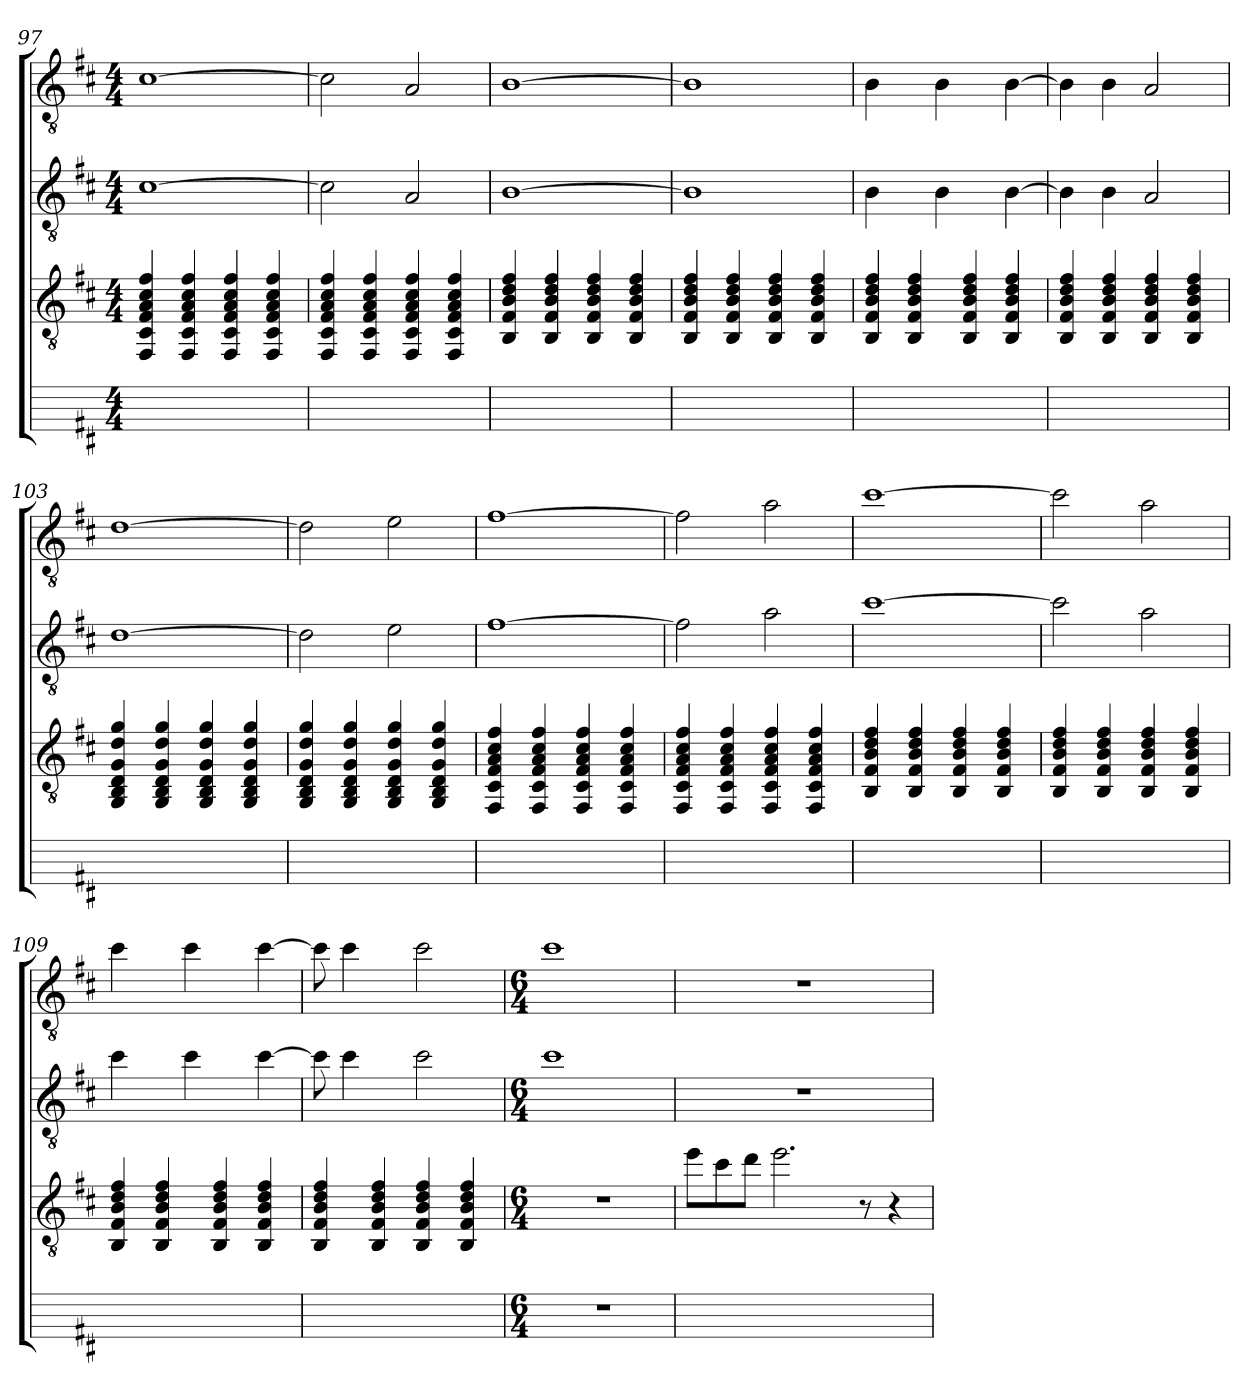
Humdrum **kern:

**kern	**kern	**kern	**kern
*part4	*part3	*part2	*part1
*staff4	*staff3	*staff2	*staff1
*	*clefGv2	*clefGv2	*clefGv2
*k[f#c#]	*k[f#c#]	*k[f#c#]	*k[f#c#]
*M4/4	*M4/4	*M4/4	*M4/4
=97	=97	=97	=97
1ryy	4FF#/ 4C#/ 4F#/ 4A/ 4c#/ 4f#/	[1c#	[1c#
.	4FF#/ 4C#/ 4F#/ 4A/ 4c#/ 4f#/	.	.
.	4FF#/ 4C#/ 4F#/ 4A/ 4c#/ 4f#/	.	.
.	4FF#/ 4C#/ 4F#/ 4A/ 4c#/ 4f#/	.	.
=98	=98	=98	=98
1ryy	4FF#/ 4C#/ 4F#/ 4A/ 4c#/ 4f#/	2c#]	2c#]
.	4FF#/ 4C#/ 4F#/ 4A/ 4c#/ 4f#/	.	.
.	4FF#/ 4C#/ 4F#/ 4A/ 4c#/ 4f#/	2A	2A
.	4FF#/ 4C#/ 4F#/ 4A/ 4c#/ 4f#/	.	.
!!LO:LB:g=z
=99	=99	=99	=99
1ryy	4BB/ 4F#/ 4B/ 4d/ 4f#/	[1B	[1B
.	4BB/ 4F#/ 4B/ 4d/ 4f#/	.	.
.	4BB/ 4F#/ 4B/ 4d/ 4f#/	.	.
.	4BB/ 4F#/ 4B/ 4d/ 4f#/	.	.
=100	=100	=100	=100
1ryy	4BB/ 4F#/ 4B/ 4d/ 4f#/	1B]	1B]
.	4BB/ 4F#/ 4B/ 4d/ 4f#/	.	.
.	4BB/ 4F#/ 4B/ 4d/ 4f#/	.	.
.	4BB/ 4F#/ 4B/ 4d/ 4f#/	.	.
=101	=101	=101	=101
!	!	!LO:N:vis=4	!LO:N:vis=4
1ryy	4BB/ 4F#/ 4B/ 4d/ 4f#/	4.B	4.B
.	4BB/ 4F#/ 4B/ 4d/ 4f#/	.	.
!	!	!LO:N:vis=4	!LO:N:vis=4
.	.	4.B	4.B
.	4BB/ 4F#/ 4B/ 4d/ 4f#/	.	.
.	4BB/ 4F#/ 4B/ 4d/ 4f#/	[4B	[4B
=102	=102	=102	=102
1ryy	4BB/ 4F#/ 4B/ 4d/ 4f#/	4B]	4B]
.	4BB/ 4F#/ 4B/ 4d/ 4f#/	4B	4B
.	4BB/ 4F#/ 4B/ 4d/ 4f#/	2A	2A
.	4BB/ 4F#/ 4B/ 4d/ 4f#/	.	.
!!LO:LB:g=z
=103	=103	=103	=103
1ryy	4GG/ 4BB/ 4D/ 4G/ 4d/ 4g/	[1d	[1d
.	4GG/ 4BB/ 4D/ 4G/ 4d/ 4g/	.	.
.	4GG/ 4BB/ 4D/ 4G/ 4d/ 4g/	.	.
.	4GG/ 4BB/ 4D/ 4G/ 4d/ 4g/	.	.
=104	=104	=104	=104
1ryy	4GG/ 4BB/ 4D/ 4G/ 4d/ 4g/	2d]	2d]
.	4GG/ 4BB/ 4D/ 4G/ 4d/ 4g/	.	.
.	4GG/ 4BB/ 4D/ 4G/ 4d/ 4g/	2e	2e
.	4GG/ 4BB/ 4D/ 4G/ 4d/ 4g/	.	.
=105	=105	=105	=105
1ryy	4FF#/ 4C#/ 4F#/ 4A/ 4c#/ 4f#/	[1f#	[1f#
.	4FF#/ 4C#/ 4F#/ 4A/ 4c#/ 4f#/	.	.
.	4FF#/ 4C#/ 4F#/ 4A/ 4c#/ 4f#/	.	.
.	4FF#/ 4C#/ 4F#/ 4A/ 4c#/ 4f#/	.	.
=106	=106	=106	=106
1ryy	4FF#/ 4C#/ 4F#/ 4A/ 4c#/ 4f#/	2f#]	2f#]
.	4FF#/ 4C#/ 4F#/ 4A/ 4c#/ 4f#/	.	.
.	4FF#/ 4C#/ 4F#/ 4A/ 4c#/ 4f#/	2a	2a
.	4FF#/ 4C#/ 4F#/ 4A/ 4c#/ 4f#/	.	.
!!LO:LB:g=z
=107	=107	=107	=107
1ryy	4BB/ 4F#/ 4B/ 4d/ 4f#/	[1cc#	[1cc#
.	4BB/ 4F#/ 4B/ 4d/ 4f#/	.	.
.	4BB/ 4F#/ 4B/ 4d/ 4f#/	.	.
.	4BB/ 4F#/ 4B/ 4d/ 4f#/	.	.
=108	=108	=108	=108
1ryy	4BB/ 4F#/ 4B/ 4d/ 4f#/	2cc#]	2cc#]
.	4BB/ 4F#/ 4B/ 4d/ 4f#/	.	.
.	4BB/ 4F#/ 4B/ 4d/ 4f#/	2a	2a
.	4BB/ 4F#/ 4B/ 4d/ 4f#/	.	.
=109	=109	=109	=109
!	!	!LO:N:vis=4	!LO:N:vis=4
1ryy	4BB/ 4F#/ 4B/ 4d/ 4f#/	4.cc#	4.cc#
.	4BB/ 4F#/ 4B/ 4d/ 4f#/	.	.
!	!	!LO:N:vis=4	!LO:N:vis=4
.	.	4.cc#	4.cc#
.	4BB/ 4F#/ 4B/ 4d/ 4f#/	.	.
.	4BB/ 4F#/ 4B/ 4d/ 4f#/	[4cc#	[4cc#
=110	=110	=110	=110
1ryy	4BB/ 4F#/ 4B/ 4d/ 4f#/	8cc#]	8cc#]
!	!	!LO:N:vis=4	!LO:N:vis=4
.	.	4.cc#	4.cc#
.	4BB/ 4F#/ 4B/ 4d/ 4f#/	.	.
.	4BB/ 4F#/ 4B/ 4d/ 4f#/	2cc#	2cc#
.	4BB/ 4F#/ 4B/ 4d/ 4f#/	.	.
!!LO:PB:g=z
=111	=111	=111	=111
*M6/4	*M6/4	*M6/4	*M6/4
!	!	!LO:N:vis=1	!LO:N:vis=1
1.r	1.r	1.cc#	1.cc#
=112	=112	=112	=112
1.ryy	8ee\L	1.r	1.r
.	8cc#\	.	.
.	8dd\J	.	.
.	2.ee\	.	.
.	8r	.	.
.	4r	.	.
=	=	=	=
*-	*-	*-	*-
